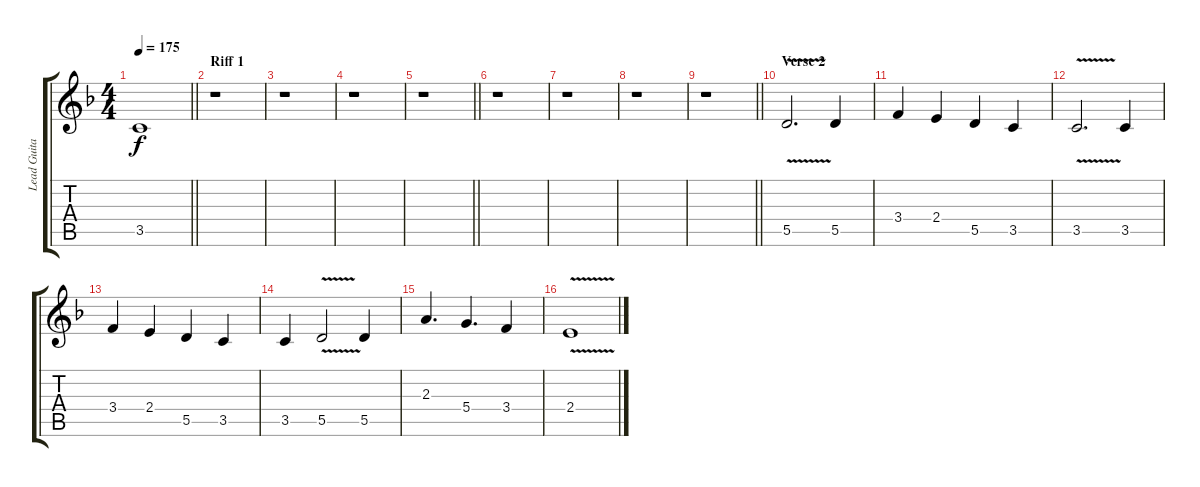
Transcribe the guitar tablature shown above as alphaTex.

\track ("Lead Guitar 1: Juha-Pekka Alanen" "Lead Guita") {instrument overdrivenguitar}
\staff {score tabs}
\tuning (E4 B3 G3 D3 A2 E2) {hide}
\ts (4 4)
\tempo 175
\clef g2
\barLineRight lightlight
\ks dminor
3.5{t}.1{dy f} |
\section ("" "Riff 1")
r.1 |
r.1 |
r.1 |
\barLineRight lightlight
r.1 |
r.1 |
r.1 |
r.1 |
\barLineRight lightlight
r.1 |
\section ("" "Verse 2")
5.5{v}.2{d} 5.5.4 |
3.4.4 2.4.4 5.5.4 3.5.4 |
3.5{v}.2{d} 3.5.4 |
3.4.4 2.4.4 5.5.4 3.5.4 |
3.5.4 5.5{v}.2 5.5.4 |
2.3.4{d} 5.4.4{d} 3.4.4 |
2.4{v}.1
